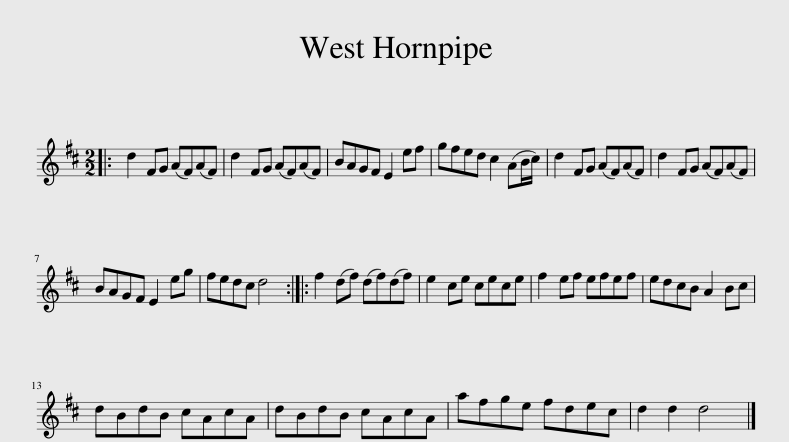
X:1
L:1/8
M:2/2
I:linebreak $
K:D
V:1 treble
V:1
|: d2 FG (AF)(AF) | d2 FG (AF)(AF) | BAGF E2 ef | gfed c2 (AB/c/) | d2 FG (AF)(AF) | %5
 d2 FG (AF)(AF) |$ BAGF E2 eg | fedc d4 :: f2 (df) (df)(df) | e2 ce cece | %10
 f2 ef efef | edcB A2 Bc |$ dBdB cAcA | dBdB cAcA | afge fdec | %15
 d2 d2 d4 |] %16
